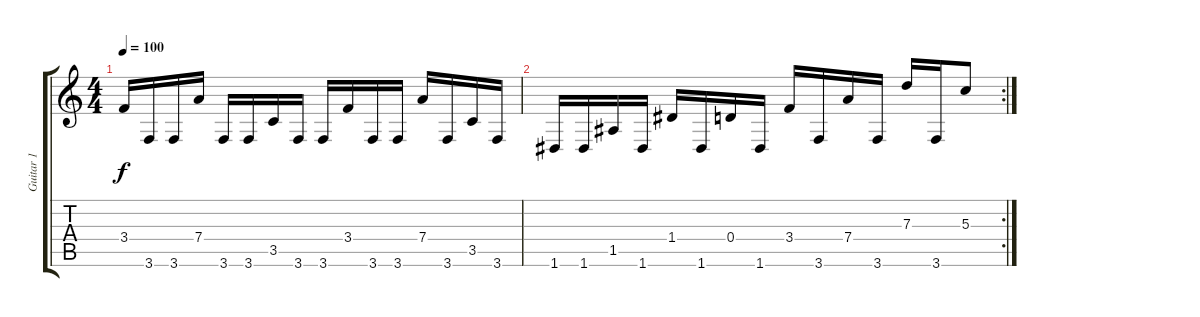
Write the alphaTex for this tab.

\track ("Guitar 1" "Guitar 1") {instrument distortionguitar}
\staff {score tabs}
\tuning (E4 B3 G3 D3 A2 D2) {hide}
\ts (4 4)
\tempo 100
\clef g2
\ks c
3.4.16{dy f} 3.6.16 3.6.16 7.4.16 3.6.16 3.6.16 3.5.16 3.6.16 3.6.16 3.4.16 3.6.16 3.6.16 7.4.16 3.6.16 3.5.16 3.6.16 |
\rc 2
1.6.16 1.6.16 1.5.16 1.6.16 1.4.16 1.6.16 0.4.16 1.6.16 3.4.16 3.6.16 7.4.16 3.6.16 7.3.16 3.6.16 5.3.8
